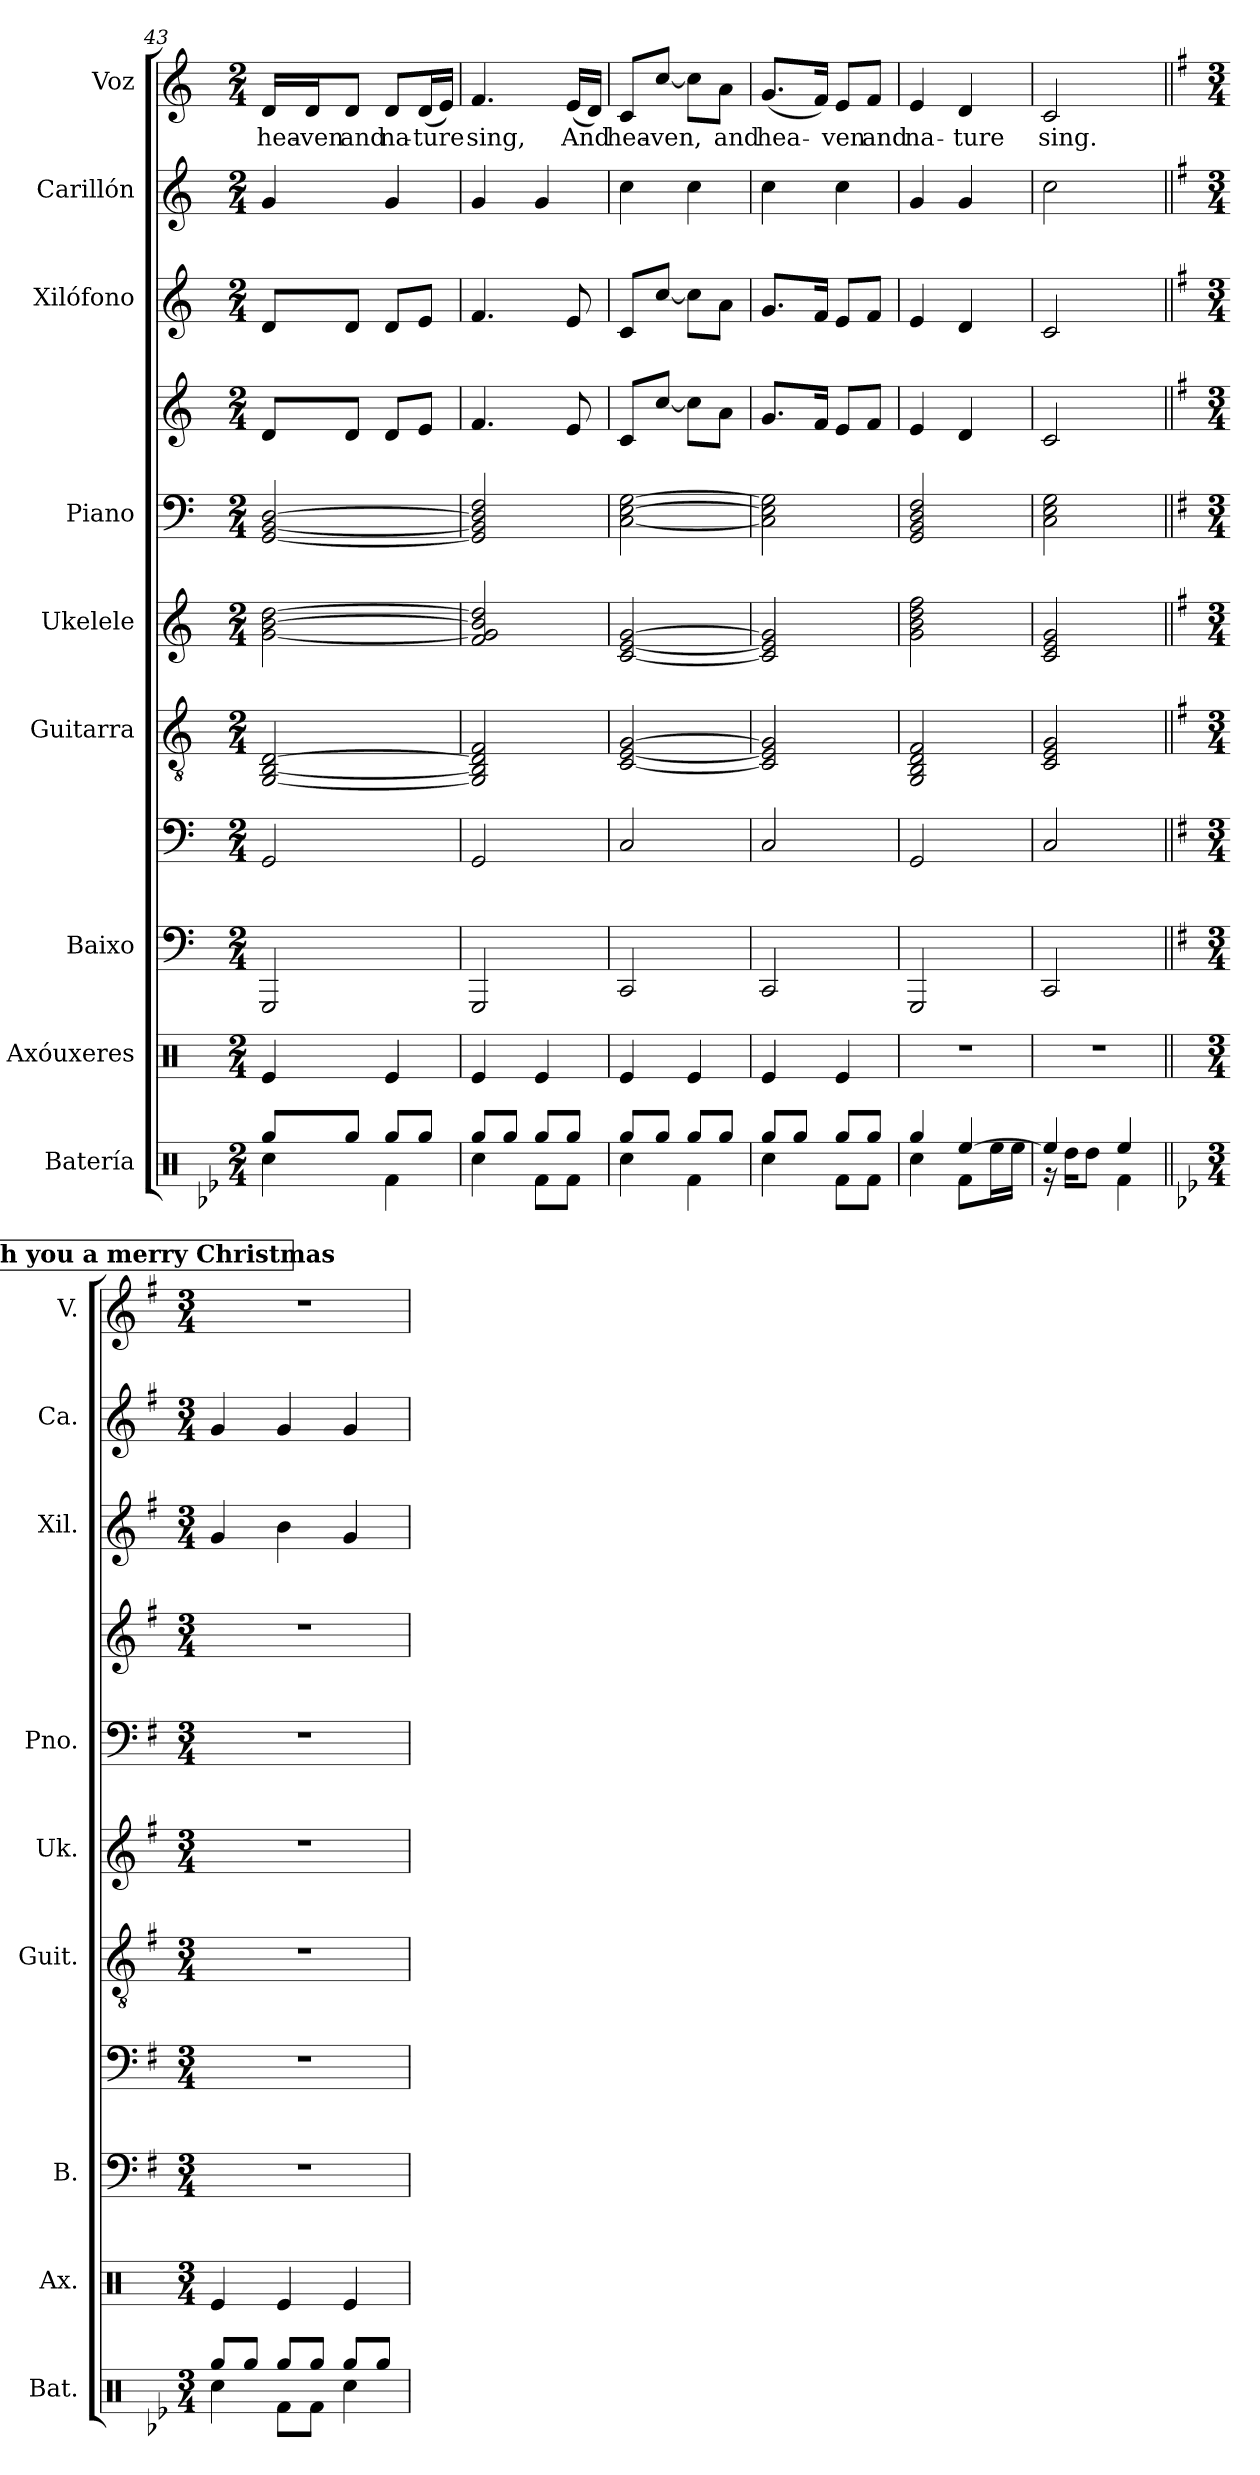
**kern	**kern	**kern	**kern	**kern	**kern	**kern	**kern	**kern	**kern	**kern	**text
*part9	*part8	*part7	*part7	*part6	*part5	*part4	*part4	*part3	*part2	*part1	*part1
*staff11	*staff10	*staff9	*staff8	*staff7	*staff6	*staff5	*staff4	*staff3	*staff2	*staff1	*staff1
*I"Batería	*I"Axóuxeres	*I"Baixo	*	*I"Guitarra	*I"Ukelele	*I"Piano	*	*I"Xilófono	*I"Carillón	*I"Voz	*
*I'Bat.	*I'Ax.	*I'B.	*	*I'Guit.	*I'Uk.	*I'Pno.	*	*I'Xil.	*I'Ca.	*I'V.	*
*clefX	*clefX	*	*clefF4	*clefGv2	*clefG2	*clefF4	*clefG2	*clefG2	*clefG2	*clefG2	*
*	*	*ITrd7c12	*ITrd7c12	*	*	*	*	*ITrd-7c-12	*ITrd-14c-24	*	*
*k[b-e-]	*k[]	*k[]	*k[]	*k[]	*k[]	*k[]	*k[]	*k[]	*k[]	*k[]	*
*M2/4	*M2/4	*M2/4	*M2/4	*M2/4	*M2/4	*M2/4	*M2/4	*M2/4	*M2/4	*M2/4	*
=43	=43	=43	=43	=43	=43	=43	=43	=43	=43	=43	=43
*^	*	*	*	*	*	*	*	*	*	*	*
!	!	!	!	!	!	!	!	!	!	!	!	!LO:LY:b
8Rgg/L	4Rcc\	4Re/	2GGGG	2GGG/	[2GG/ [2BB/ [2D/	[2g\ [2b\ [2dd\	[2GG/ [2BB/ [2D/	8d/L	8dd/L	4ggg/	16d/LL	hea-
!	!	!	!	!	!	!	!	!	!	!	!	!LO:LY:b
.	.	.	.	.	.	.	.	.	.	.	16d/J	-ven
!	!	!	!	!	!	!	!	!	!	!	!	!LO:LY:b
8Rgg/J	.	.	.	.	.	.	.	8d/J	8dd/J	.	8d/J	and
!	!	!	!	!	!	!	!	!	!	!	!	!LO:LY:b
8Rgg/L	4Rf\	4Re/	.	.	.	.	.	8d/L	8dd/L	4ggg/	8d/L	na-
!	!	!	!	!	!	!	!	!	!	!	!	!LO:LY:b
8Rgg/J	.	.	.	.	.	.	.	8e/J	8ee/J	.	(<16d/L	-ture
.	.	.	.	.	.	.	.	.	.	.	16e/JJ)	.
=44	=44	=44	=44	=44	=44	=44	=44	=44	=44	=44	=44	=44
!	!	!	!	!	!	!	!	!	!	!	!	!LO:LY:b
8Rgg/L	4Rcc\	4Re/	2GGGG	2GGG/	2GG/] 2BB/] 2D/] 2F/	2f/ 2g/] 2b/] 2dd/]	2GG/] 2BB/] 2D/] 2F/	4.f/	4.ff/	4ggg/	4.f/	sing,
8Rgg/J	.	.	.	.	.	.	.	.	.	.	.	.
8Rgg/L	8Rf\L	4Re/	.	.	.	.	.	.	.	4ggg/	.	.
!	!	!	!	!	!	!	!	!	!	!	!	!LO:LY:b
8Rgg/J	8Rf\J	.	.	.	.	.	.	8e/	8ee/	.	(<16e/LL	And
.	.	.	.	.	.	.	.	.	.	.	16d/JJ)	.
=45	=45	=45	=45	=45	=45	=45	=45	=45	=45	=45	=45	=45
!	!	!	!	!	!	!	!	!	!	!	!	!LO:LY:b
8Rgg/L	4Rcc\	4Re/	2CCC	2CC/	[2C/ [2E/ [2G/	[2c/ [2e/ [2g/	[2C\ [2E\ [2G\	8c/L	8cc/L	4cccc\	8c/L	hea-
!	!	!	!	!	!	!	!	!	!	!	!	!LO:LY:b
8Rgg/J	.	.	.	.	.	.	.	[8cc/J	[8ccc/J	.	[8cc/J	-ven,
8Rgg/L	4Rf\	4Re/	.	.	.	.	.	8cc\L]	8ccc\L]	4cccc\	8cc\L]	.
!	!	!	!	!	!	!	!	!	!	!	!	!LO:LY:b
8Rgg/J	.	.	.	.	.	.	.	8a\J	8aa\J	.	8a\J	and
=46	=46	=46	=46	=46	=46	=46	=46	=46	=46	=46	=46	=46
!	!	!	!	!	!	!	!	!	!	!	!	!LO:LY:b
8Rgg/L	4Rcc\	4Re/	2CCC	2CC/	2C/] 2E/] 2G/]	2c/] 2e/] 2g/]	2C\] 2E\] 2G\]	8.g/L	8.gg/L	4cccc\	(<8.g/L	hea-
8Rgg/J	.	.	.	.	.	.	.	.	.	.	.	.
.	.	.	.	.	.	.	.	16f/Jk	16ff/Jk	.	16f/Jk)	.
!	!	!	!	!	!	!	!	!	!	!	!	!LO:LY:b
8Rgg/L	8Rf\L	4Re/	.	.	.	.	.	8e/L	8ee/L	4cccc\	8e/L	-ven
!	!	!	!	!	!	!	!	!	!	!	!	!LO:LY:b
8Rgg/J	8Rf\J	.	.	.	.	.	.	8f/J	8ff/J	.	8f/J	and
=47	=47	=47	=47	=47	=47	=47	=47	=47	=47	=47	=47	=47
!	!	!	!	!	!	!	!	!	!	!	!	!LO:LY:b
4Rgg/	4Rcc\	2r	2GGGG	2GGG/	2GG/ 2BB/ 2D/ 2F/	2g\ 2b\ 2dd\ 2ff\	2GG/ 2BB/ 2D/ 2F/	4e/	4ee/	4ggg/	4e/	na-
!	!	!	!	!	!	!	!	!	!	!	!	!LO:LY:b
[4Ree/	8Rf\L	.	.	.	.	.	.	4d/	4dd/	4ggg/	4d/	-ture
.	16Ree\L	.	.	.	.	.	.	.	.	.	.	.
.	16Ree\JJ	.	.	.	.	.	.	.	.	.	.	.
!!LO:PB:g=z
=48	=48	=48	=48	=48	=48	=48	=48	=48	=48	=48	=48	=48
!	!	!	!	!	!	!	!	!	!	!	!	!LO:LY:b
4Ree/]	16r	2r	2CCC	2CC/	2C/ 2E/ 2G/	2c/ 2e/ 2g/	2C\ 2E\ 2G\	2c/	2cc/	2cccc\	2c/	sing.
.	16Rdd\KL	.	.	.	.	.	.	.	.	.	.	.
.	8Rdd\J	.	.	.	.	.	.	.	.	.	.	.
4Ree/	4Rf\	.	.	.	.	.	.	.	.	.	.	.
!!LO:REH:place=s1:a:B:fs=14:t=We wish you a merry Christmas
=49||	=49||	=49||	=49||	=49||	=49||	=49||	=49||	=49||	=49||	=49||	=49||	=49||
*	*	*	*k[f#]	*k[f#]	*k[f#]	*k[f#]	*k[f#]	*k[f#]	*k[f#]	*k[f#]	*k[f#]	*
*M3/4	*	*M3/4	*M3/4	*M3/4	*M3/4	*M3/4	*M3/4	*M3/4	*M3/4	*M3/4	*M3/4	*
8Rgg/L	4Rcc\	4Re/	2.r	2.r	2.r	2.r	2.r	2.r	4gg/	4ggg/	2.r	.
8Rgg/J	.	.	.	.	.	.	.	.	.	.	.	.
8Rgg/L	8Rf\L	4Re/	.	.	.	.	.	.	4bb\	4ggg/	.	.
8Rgg/J	8Rf\J	.	.	.	.	.	.	.	.	.	.	.
8Rgg/L	4Rcc\	4Re/	.	.	.	.	.	.	4gg/	4ggg/	.	.
8Rgg/J	.	.	.	.	.	.	.	.	.	.	.	.
*v	*v	*	*	*	*	*	*	*	*	*	*	*
=	=	=	=	=	=	=	=	=	=	=	=
*-	*-	*-	*-	*-	*-	*-	*-	*-	*-	*-	*-
